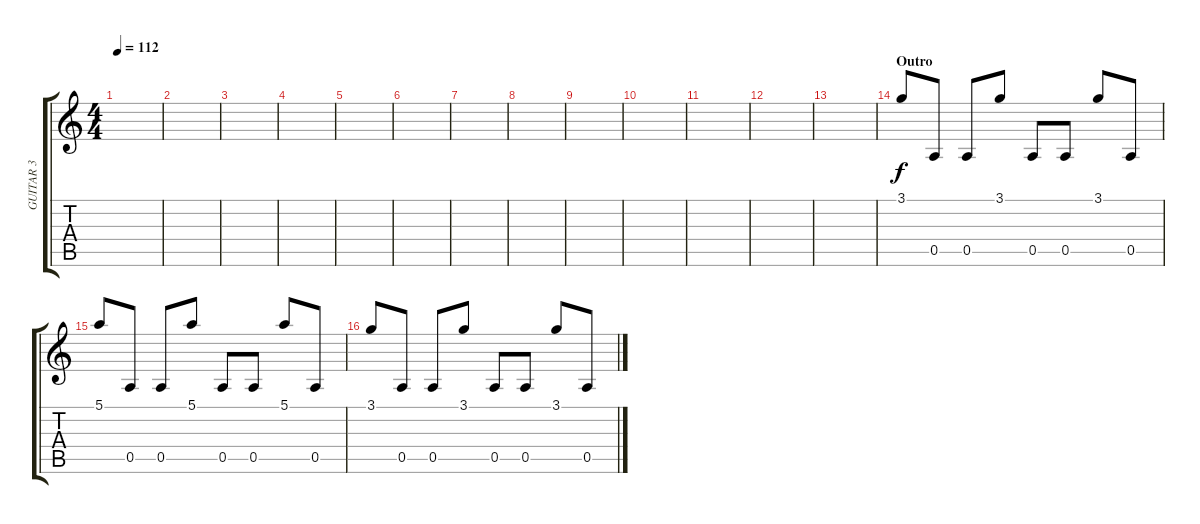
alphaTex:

\track ("GUITAR 3" "GUITAR 3") {instrument distortionguitar}
\staff {score tabs}
\tuning (E4 B3 G3 D3 A2 E2) {hide}
\ts (4 4)
\tempo 112
\clef g2
\ks c
|
|
|
|
|
|
|
|
|
|
|
|
|
\section ("" "Outro")
3.1.8 0.5.8 0.5.8 3.1.8 0.5.8 0.5.8 3.1.8 0.5.8 |
5.1.8 0.5.8 0.5.8 5.1.8 0.5.8 0.5.8 5.1.8 0.5.8 |
3.1.8 0.5.8 0.5.8 3.1.8 0.5.8 0.5.8 3.1.8 0.5.8
